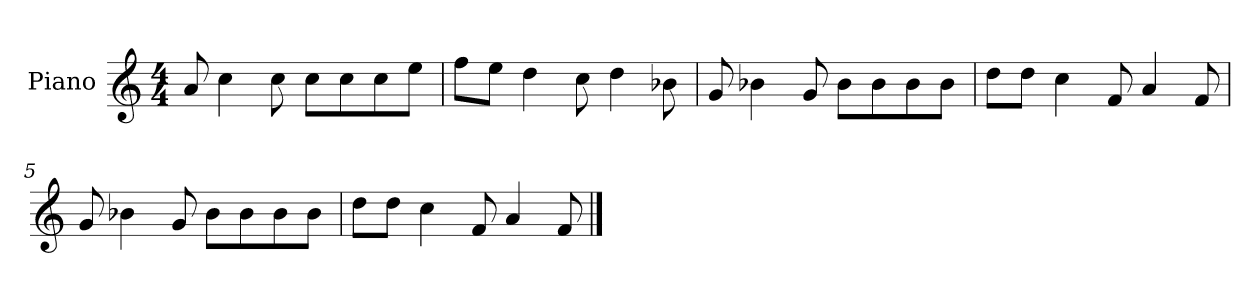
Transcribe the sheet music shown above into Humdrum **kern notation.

**kern
*part1
*staff1
*I"Piano
*I'P-no
*clefG2
*k[]
*M4/4
*MM90
=1
8a/
4cc\
8cc\
8cc\L
8cc\
8cc\
8ee\J
=2
8ff\L
8ee\J
4dd\
8cc\
4dd\
8b-X\
=3
8g/
4b-X\
8g/
8b-\L
8b-\
8b-\
8b-\J
=4
8dd\L
8dd\J
4cc\
8f/
4a/
8f/
=5
8g/
4b-X\
8g/
8b-\L
8b-\
8b-\
8b-\J
!!LO:LB:g=z
=6
8dd\L
8dd\J
4cc\
8f/
4a/
8f/
==
*-
